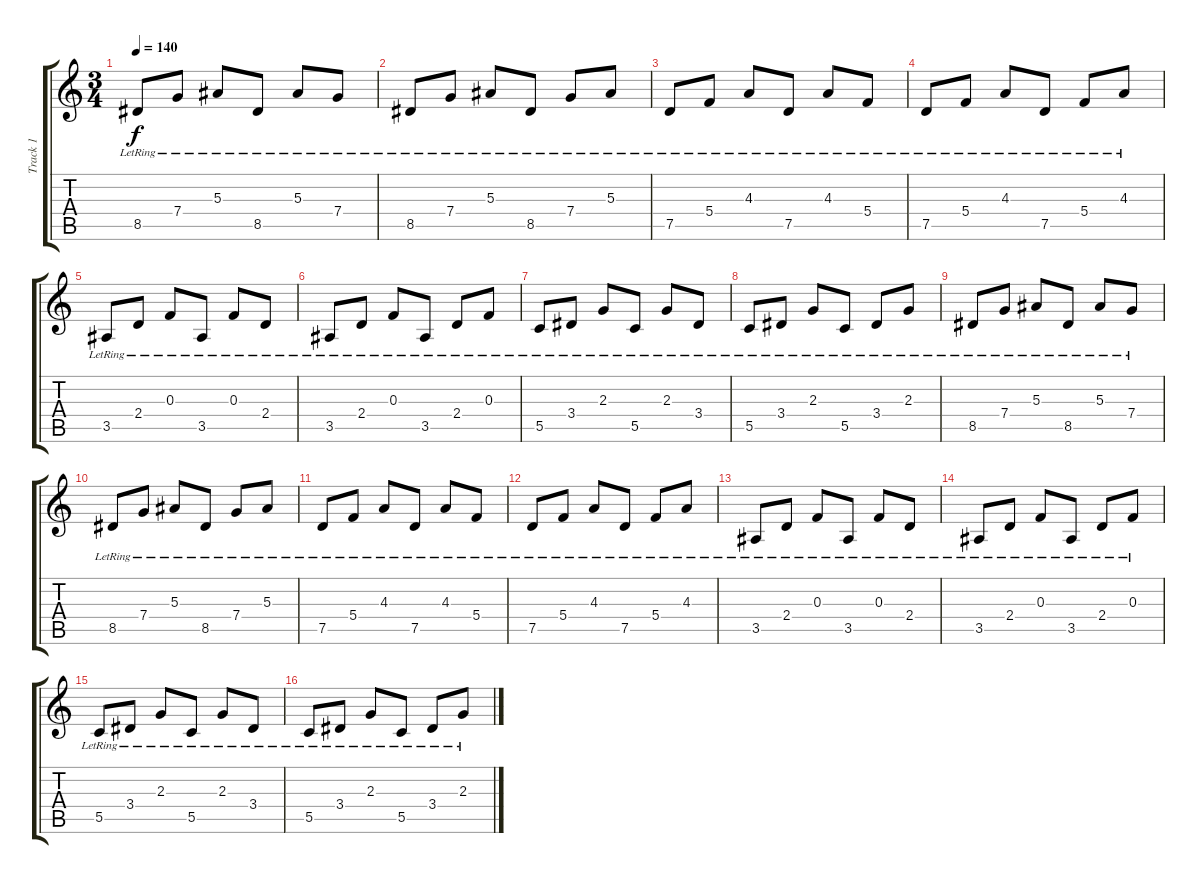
\track ("Track 1" "Track 1") {instrument distortionguitar}
\staff {score tabs}
\tuning (D4 A3 F3 C3 G2 C2) {hide}
\ts (3 4)
\tempo 140
\clef g2
\ks c
8.5{lr}.8{dy f} 7.4{lr}.8 5.3{lr}.8 8.5{lr}.8 5.3{lr}.8 7.4{lr}.8 |
8.5{lr}.8 7.4{lr}.8 5.3{lr}.8 8.5{lr}.8 7.4{lr}.8 5.3{lr}.8 |
7.5{lr}.8 5.4{lr}.8 4.3{lr}.8 7.5{lr}.8 4.3{lr}.8 5.4{lr}.8 |
7.5{lr}.8 5.4{lr}.8 4.3{lr}.8 7.5{lr}.8 5.4{lr}.8 4.3{lr}.8 |
3.5{lr}.8 2.4{lr}.8 0.3{lr}.8 3.5{lr}.8 0.3{lr}.8 2.4{lr}.8 |
3.5{lr}.8 2.4{lr}.8 0.3{lr}.8 3.5{lr}.8 2.4{lr}.8 0.3{lr}.8 |
5.5{lr}.8 3.4{lr}.8 2.3{lr}.8 5.5{lr}.8 2.3{lr}.8 3.4{lr}.8 |
5.5{lr}.8 3.4{lr}.8 2.3{lr}.8 5.5{lr}.8 3.4{lr}.8 2.3{lr}.8 |
8.5{lr}.8 7.4{lr}.8 5.3{lr}.8 8.5{lr}.8 5.3{lr}.8 7.4{lr}.8 |
8.5{lr}.8 7.4{lr}.8 5.3{lr}.8 8.5{lr}.8 7.4{lr}.8 5.3{lr}.8 |
7.5{lr}.8 5.4{lr}.8 4.3{lr}.8 7.5{lr}.8 4.3{lr}.8 5.4{lr}.8 |
7.5{lr}.8 5.4{lr}.8 4.3{lr}.8 7.5{lr}.8 5.4{lr}.8 4.3{lr}.8 |
3.5{lr}.8 2.4{lr}.8 0.3{lr}.8 3.5{lr}.8 0.3{lr}.8 2.4{lr}.8 |
3.5{lr}.8 2.4{lr}.8 0.3{lr}.8 3.5{lr}.8 2.4{lr}.8 0.3{lr}.8 |
5.5{lr}.8 3.4{lr}.8 2.3{lr}.8 5.5{lr}.8 2.3{lr}.8 3.4{lr}.8 |
5.5{lr}.8 3.4{lr}.8 2.3{lr}.8 5.5{lr}.8 3.4{lr}.8 2.3{lr}.8
